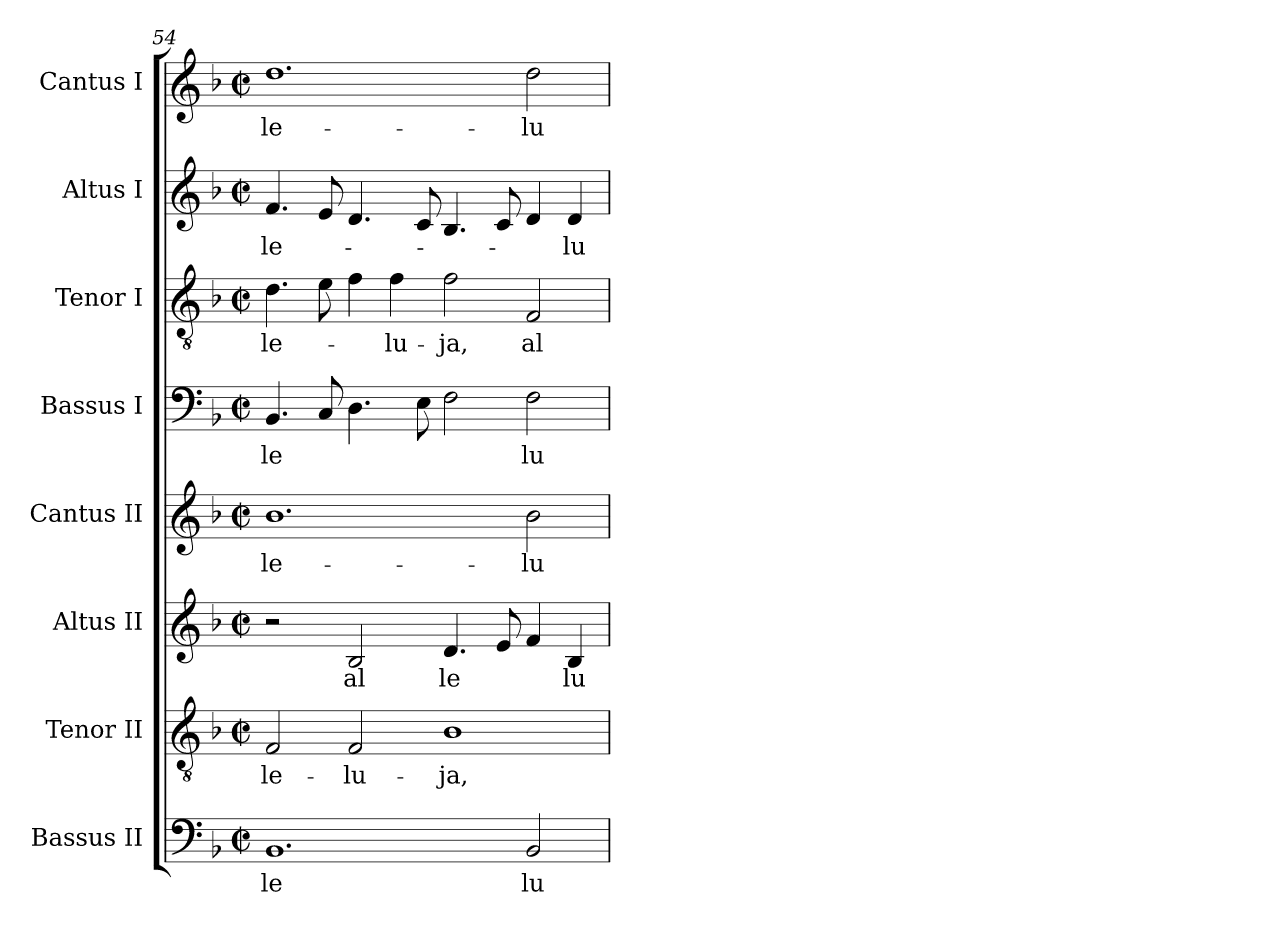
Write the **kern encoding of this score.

**kern	**text	**kern	**text	**kern	**text	**kern	**text	**kern	**text	**kern	**text	**kern	**text	**kern	**text
*part8	*part8	*part7	*part7	*part6	*part6	*part5	*part5	*part4	*part4	*part3	*part3	*part2	*part2	*part1	*part1
*staff8	*staff8	*staff7	*staff7	*staff6	*staff6	*staff5	*staff5	*staff4	*staff4	*staff3	*staff3	*staff2	*staff2	*staff1	*staff1
*I"Bassus II	*	*I"Tenor II	*	*I"Altus II	*	*I"Cantus II	*	*I"Bassus I	*	*I"Tenor I	*	*I"Altus I	*	*I"Cantus I	*
!!LO:LB:g=z
*clefF4	*	*clefGv2	*	*clefG2	*	*clefG2	*	*clefF4	*	*clefGv2	*	*clefG2	*	*clefG2	*
*k[b-]	*	*k[b-]	*	*k[b-]	*	*k[b-]	*	*k[b-]	*	*k[b-]	*	*k[b-]	*	*k[b-]	*
*F:	*	*F:	*	*F:	*	*F:	*	*F:	*	*F:	*	*F:	*	*F:	*
*M2/2	*	*M2/2	*	*M2/2	*	*M2/2	*	*M2/2	*	*M2/2	*	*M2/2	*	*M2/2	*
*met(c|)	*	*met(c|)	*	*met(c|)	*	*met(c|)	*	*met(c|)	*	*met(c|)	*	*met(c|)	*	*met(c|)	*
=54	=54	=54	=54	=54	=54	=54	=54	=54	=54	=54	=54	=54	=54	=54	=54
!	!LO:LY:b:cj	!	!LO:LY:b:cj	!	!	!	!LO:LY:b:cj	!	!LO:LY:b:cj	!	!LO:LY:b:cj	!	!LO:LY:b:cj	!	!LO:LY:b:cj
1.BB-	le	2F/	-le-	2r	.	1.b-	le-	4.BB-/	le	4.d\	le-	4.f/	le-	1.dd	-le-
.	.	.	.	.	.	.	.	8C/	.	8e\	.	8e/	.	.	.
!	!	!	!LO:LY:b:cj	!	!LO:LY:b:cj	!	!	!	!	!	!	!	!	!	!
.	.	2F/	-lu-	2B-/	al	.	.	4.D\	.	4f\	.	4.d/	.	.	.
!	!	!	!	!	!	!	!	!	!	!	!LO:LY:b:cj	!	!	!	!
.	.	.	.	.	.	.	.	.	.	4f\	-lu-	.	.	.	.
.	.	.	.	.	.	.	.	8E\	.	.	.	8c/	.	.	.
!	!	!	!LO:LY:b:cj	!	!LO:LY:b:cj	!	!	!	!	!	!LO:LY:b:cj	!	!	!	!
.	.	1B-	-ja,	4.d/	le	.	.	2F\	.	2f\	-ja,	4.B-/	.	.	.
.	.	.	.	8e/	.	.	.	.	.	.	.	8c/	.	.	.
!	!LO:LY:b:cj	!	!	!	!	!	!LO:LY:b:cj	!	!LO:LY:b:cj	!	!LO:LY:b:cj	!	!	!	!LO:LY:b:cj
2BB-/	lu	.	.	4f/	.	2b-\	-lu-	2F\	lu	2F/	al-	4d/	.	2dd\	-lu-
!	!	!	!	!	!LO:LY:b:cj	!	!	!	!	!	!	!	!LO:LY:b:cj	!	!
.	.	.	.	4B-/	lu	.	.	.	.	.	.	4d/	-lu-	.	.
=	=	=	=	=	=	=	=	=	=	=	=	=	=	=	=
*-	*-	*-	*-	*-	*-	*-	*-	*-	*-	*-	*-	*-	*-	*-	*-
